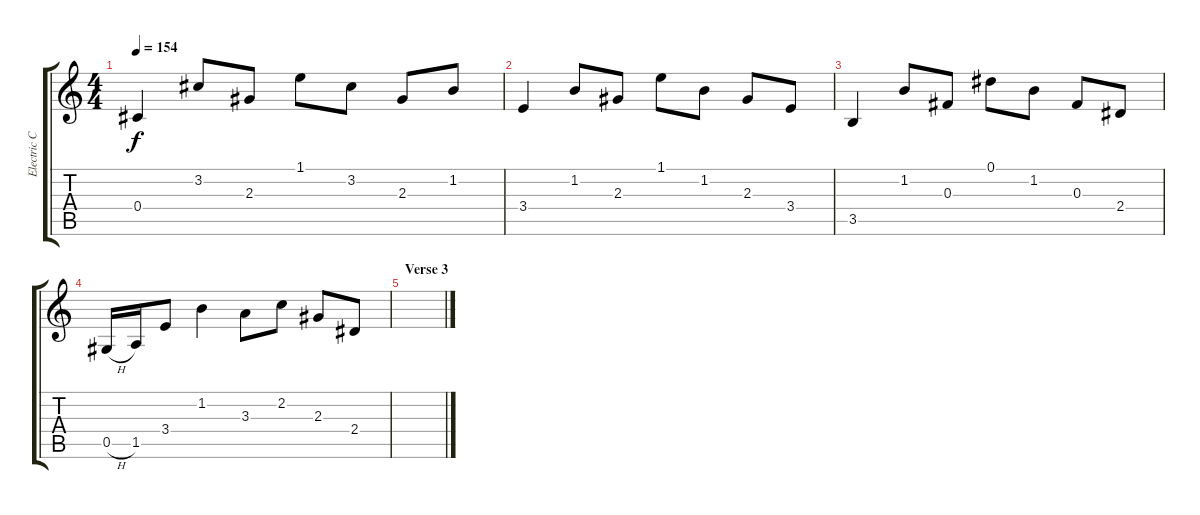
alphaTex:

\track ("Electric Clean Guitar" "Electric C") {instrument electricguitarclean}
\staff {score tabs}
\tuning (Eb4 Bb3 Gb3 Db3 Ab2 Eb2) {hide}
\ts (4 4)
\tempo 154
\clef g2
\ks c
0.4.4{dy f} 3.2.8 2.3.8 1.1.8 3.2.8 2.3.8 1.2.8 |
3.4.4 1.2.8 2.3.8 1.1.8 1.2.8 2.3.8 3.4.8 |
3.5.4 1.2.8 0.3.8 0.1.8 1.2.8 0.3.8 2.4.8 |
0.5{h}.16 1.5.16 3.4.8 1.2.4 3.3.8 2.2.8 2.3.8 2.4.8 |
\section ("" "Verse 3")
